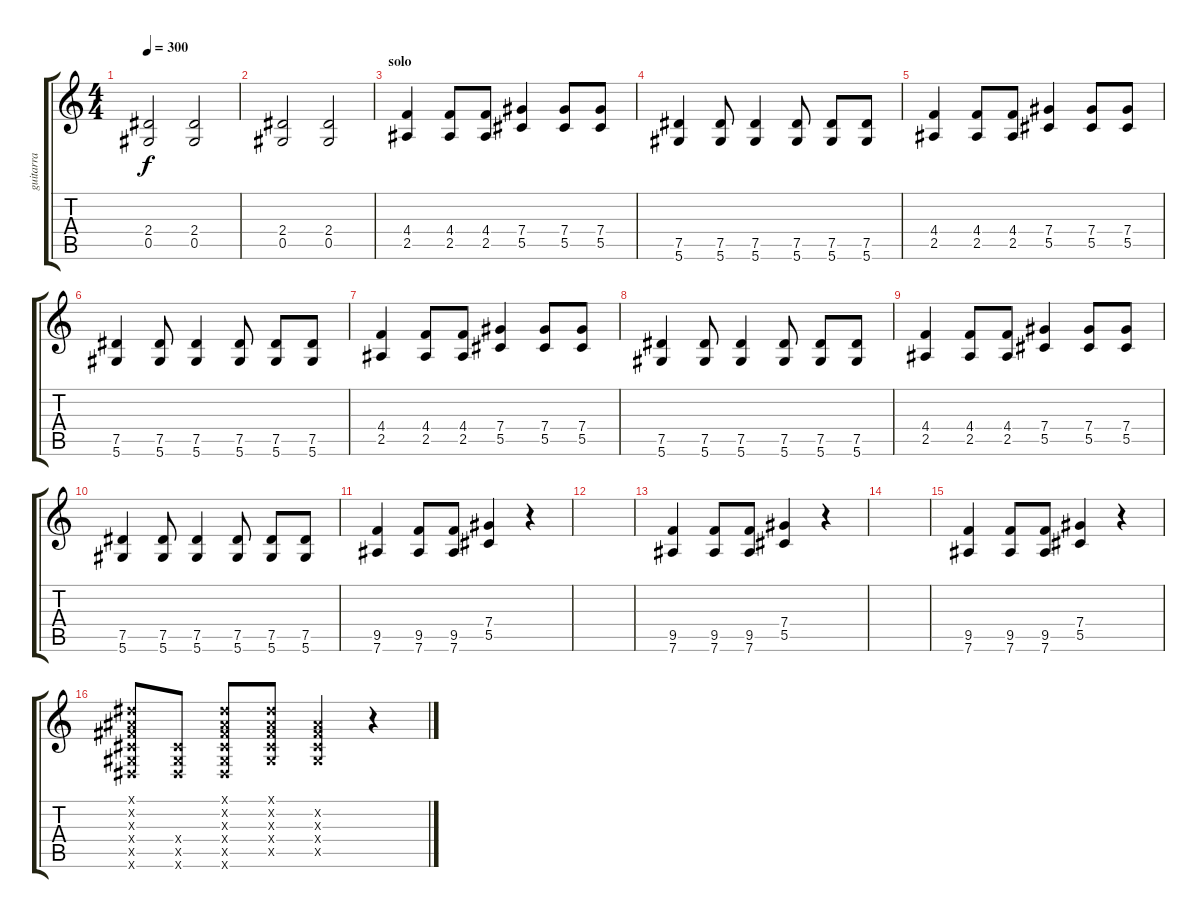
\track ("guitarra" "guitarra") {instrument distortionguitar}
\staff {score tabs}
\tuning (Eb4 Bb3 Gb3 Db3 Ab2 Eb2) {hide}
\ts (4 4)
\tempo 300
\clef g2
\ks c
(2.4 0.5).2{dy f} (2.4 0.5).2 |
(2.4 0.5).2 (2.4 0.5).2 |
\section ("" "solo")
(4.4 2.5).4 (4.4 2.5).8 (4.4 2.5).8 (7.4 5.5).4 (7.4 5.5).8 (7.4 5.5).8 |
(7.5 5.6).4 (7.5 5.6).8 (7.5 5.6).4 (7.5 5.6).8 (7.5 5.6).8 (7.5 5.6).8 |
(4.4 2.5).4 (4.4 2.5).8 (4.4 2.5).8 (7.4 5.5).4 (7.4 5.5).8 (7.4 5.5).8 |
(7.5 5.6).4 (7.5 5.6).8 (7.5 5.6).4 (7.5 5.6).8 (7.5 5.6).8 (7.5 5.6).8 |
(4.4 2.5).4 (4.4 2.5).8 (4.4 2.5).8 (7.4 5.5).4 (7.4 5.5).8 (7.4 5.5).8 |
(7.5 5.6).4 (7.5 5.6).8 (7.5 5.6).4 (7.5 5.6).8 (7.5 5.6).8 (7.5 5.6).8 |
(4.4 2.5).4 (4.4 2.5).8 (4.4 2.5).8 (7.4 5.5).4 (7.4 5.5).8 (7.4 5.5).8 |
(7.5 5.6).4 (7.5 5.6).8 (7.5 5.6).4 (7.5 5.6).8 (7.5 5.6).8 (7.5 5.6).8 |
(9.5 7.6).4 (9.5 7.6).8 (9.5 7.6).8 (7.4 5.5).4 r.4 |
|
(9.5 7.6).4 (9.5 7.6).8 (9.5 7.6).8 (7.4 5.5).4 r.4 |
|
(9.5 7.6).4 (9.5 7.6).8 (9.5 7.6).8 (7.4 5.5).4 r.4 |
(0.1{x} 0.2{x} 0.3{x} 0.4{x} 0.5{x} 0.6{x}).8 (0.4{x} 0.5{x} 0.6{x}).8 (0.1{x} 0.2{x} 0.3{x} 0.4{x} 0.5{x} 0.6{x}).8 (0.1{x} 0.2{x} 0.3{x} 0.4{x} 0.5{x}).8 (0.2{x} 0.3{x} 0.4{x} 0.5{x}).4 r.4
